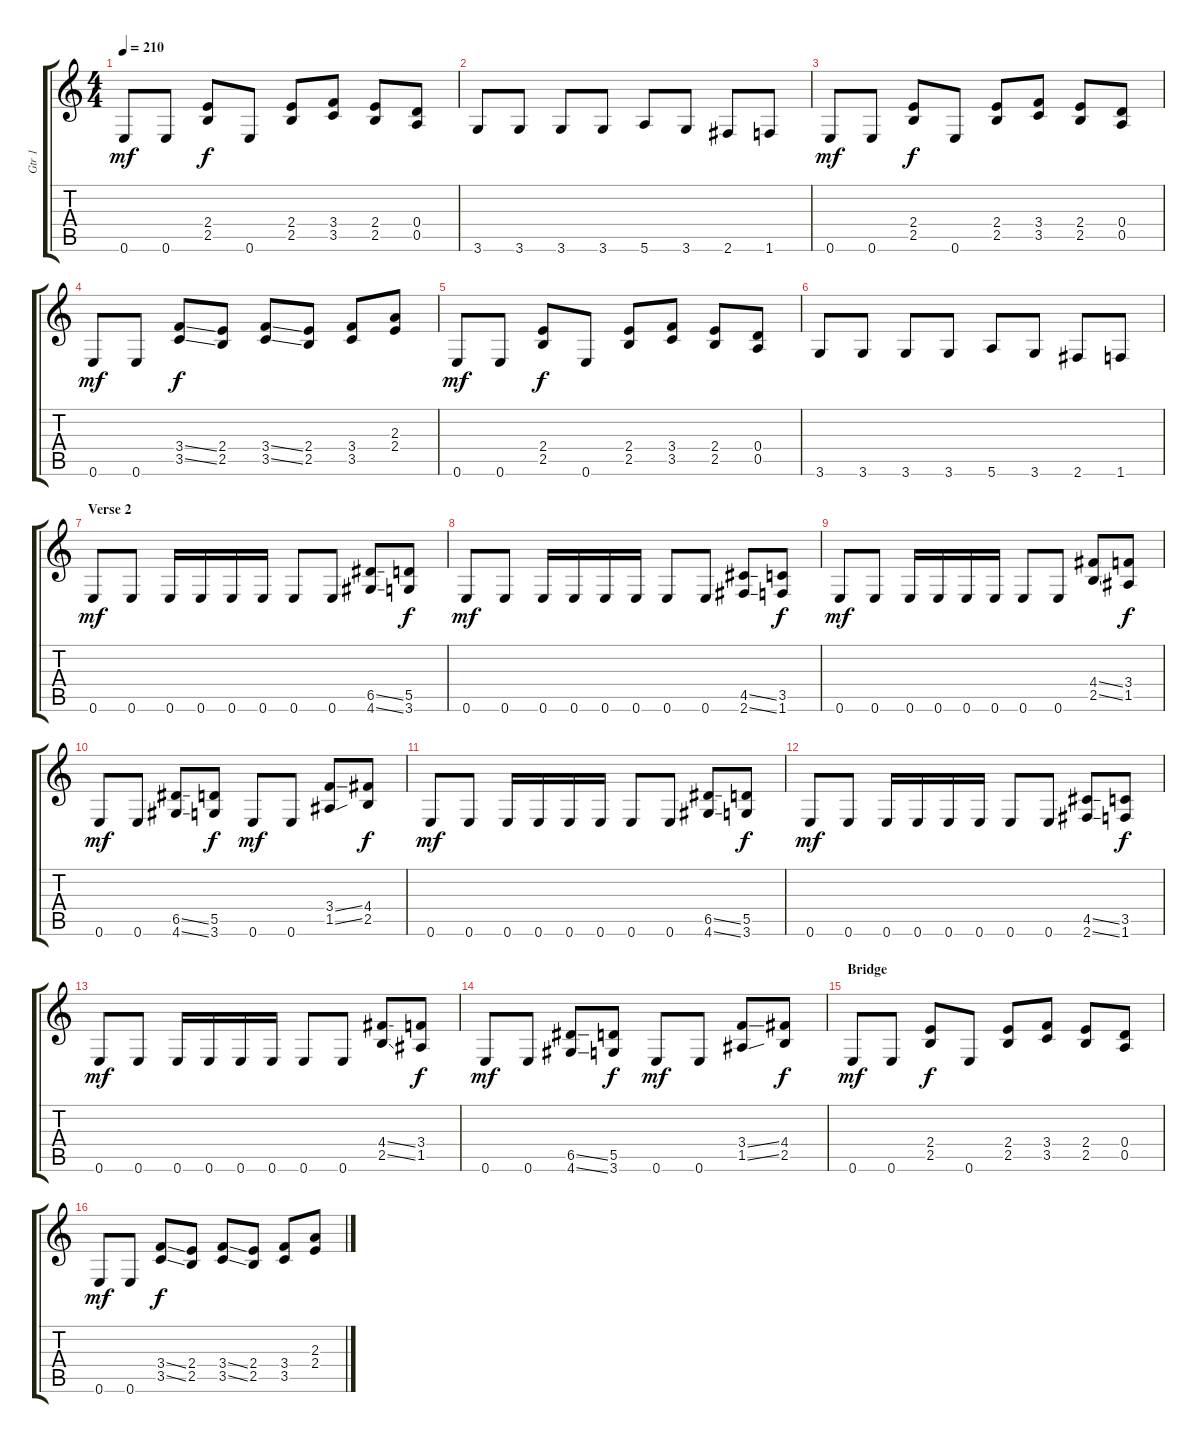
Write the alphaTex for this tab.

\track ("Gtr 1" "Gtr 1") {instrument distortionguitar}
\staff {score tabs}
\tuning (E4 B3 G3 D3 A2 E2) {hide}
\ts (4 4)
\tempo 210
\clef g2
\ks c
0.6.8{dy mf} 0.6.8 (2.4 2.5).8{dy f} 0.6.8 (2.4 2.5).8 (3.4 3.5).8 (2.4 2.5).8 (0.4 0.5).8 |
3.6.8 3.6.8 3.6.8 3.6.8 5.6.8 3.6.8 2.6.8 1.6.8 |
0.6.8{dy mf} 0.6.8 (2.4 2.5).8{dy f} 0.6.8 (2.4 2.5).8 (3.4 3.5).8 (2.4 2.5).8 (0.4 0.5).8 |
0.6.8{dy mf} 0.6.8 (3.4{ss} 3.5{ss}).8{dy f} (2.4 2.5).8 (3.4{ss} 3.5{ss}).8 (2.4 2.5).8 (3.4 3.5).8 (2.3 2.4).8 |
0.6.8{dy mf} 0.6.8 (2.4 2.5).8{dy f} 0.6.8 (2.4 2.5).8 (3.4 3.5).8 (2.4 2.5).8 (0.4 0.5).8 |
3.6.8 3.6.8 3.6.8 3.6.8 5.6.8 3.6.8 2.6.8 1.6.8 |
\section ("" "Verse 2")
0.6.8{dy mf} 0.6.8 0.6.16 0.6.16 0.6.16 0.6.16 0.6.8 0.6.8 (6.5{ss} 4.6{ss}).8 (5.5 3.6).8{dy f} |
0.6.8{dy mf} 0.6.8 0.6.16 0.6.16 0.6.16 0.6.16 0.6.8 0.6.8 (4.5{ss} 2.6{ss}).8 (3.5 1.6).8{dy f} |
0.6.8{dy mf} 0.6.8 0.6.16 0.6.16 0.6.16 0.6.16 0.6.8 0.6.8 (4.4{ss} 2.5{ss}).8 (3.4 1.5).8{dy f} |
0.6.8{dy mf} 0.6.8 (6.5{ss} 4.6{ss}).8 (5.5 3.6).8{dy f} 0.6.8{dy mf} 0.6.8 (3.4{ss} 1.5{ss}).8 (4.4 2.5).8{dy f} |
0.6.8{dy mf} 0.6.8 0.6.16 0.6.16 0.6.16 0.6.16 0.6.8 0.6.8 (6.5{ss} 4.6{ss}).8 (5.5 3.6).8{dy f} |
0.6.8{dy mf} 0.6.8 0.6.16 0.6.16 0.6.16 0.6.16 0.6.8 0.6.8 (4.5{ss} 2.6{ss}).8 (3.5 1.6).8{dy f} |
0.6.8{dy mf} 0.6.8 0.6.16 0.6.16 0.6.16 0.6.16 0.6.8 0.6.8 (4.4{ss} 2.5{ss}).8 (3.4 1.5).8{dy f} |
0.6.8{dy mf} 0.6.8 (6.5{ss} 4.6{ss}).8 (5.5 3.6).8{dy f} 0.6.8{dy mf} 0.6.8 (3.4{ss} 1.5{ss}).8 (4.4 2.5).8{dy f} |
\section ("" "Bridge")
0.6.8{dy mf} 0.6.8 (2.4 2.5).8{dy f} 0.6.8 (2.4 2.5).8 (3.4 3.5).8 (2.4 2.5).8 (0.4 0.5).8 |
0.6.8{dy mf} 0.6.8 (3.4{ss} 3.5{ss}).8{dy f} (2.4 2.5).8 (3.4{ss} 3.5{ss}).8 (2.4 2.5).8 (3.4 3.5).8 (2.3 2.4).8
